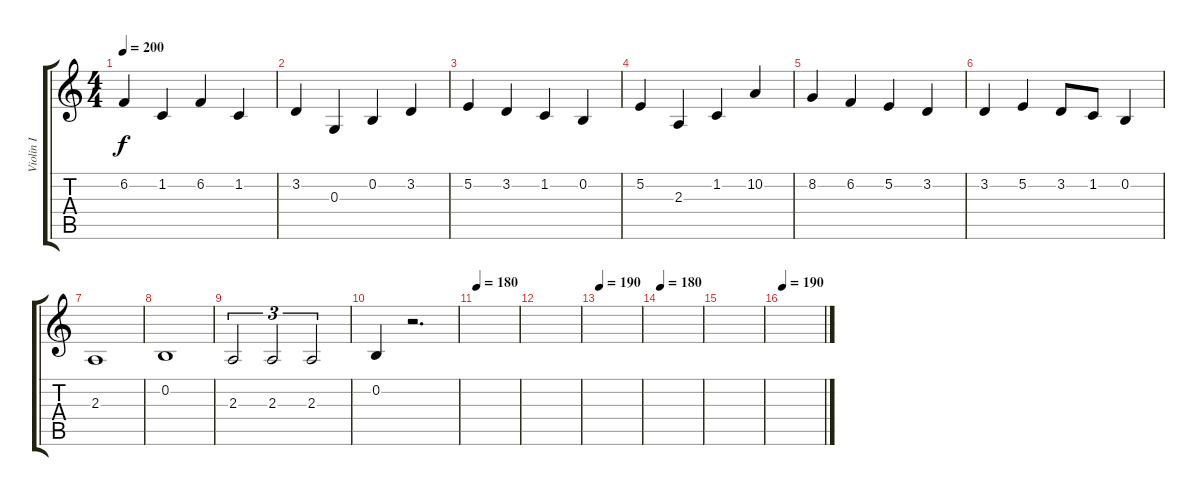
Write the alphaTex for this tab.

\track ("Violin I" "Violin I") {instrument violin}
\staff {score tabs}
\tuning (E4 B3 G3 D3 A2 E2) {hide}
\ts (4 4)
\tempo 200
\clef g2
\ks c
6.2.4{dy f} 1.2.4 6.2.4 1.2.4 |
3.2.4 0.3.4 0.2.4 3.2.4 |
5.2.4 3.2.4 1.2.4 0.2.4 |
5.2.4 2.3.4 1.2.4 10.2.4 |
8.2.4 6.2.4 5.2.4 3.2.4 |
3.2.4 5.2.4 3.2.8 1.2.8 0.2.4 |
2.3.1 |
0.2.1 |
2.3.2{tu (3 2)} 2.3.2{tu (3 2)} 2.3.2{tu (3 2)} |
0.2.4 r.2{d} |
\tempo 180
|
|
\tempo 190
|
\tempo 180
|
|
\tempo 190
